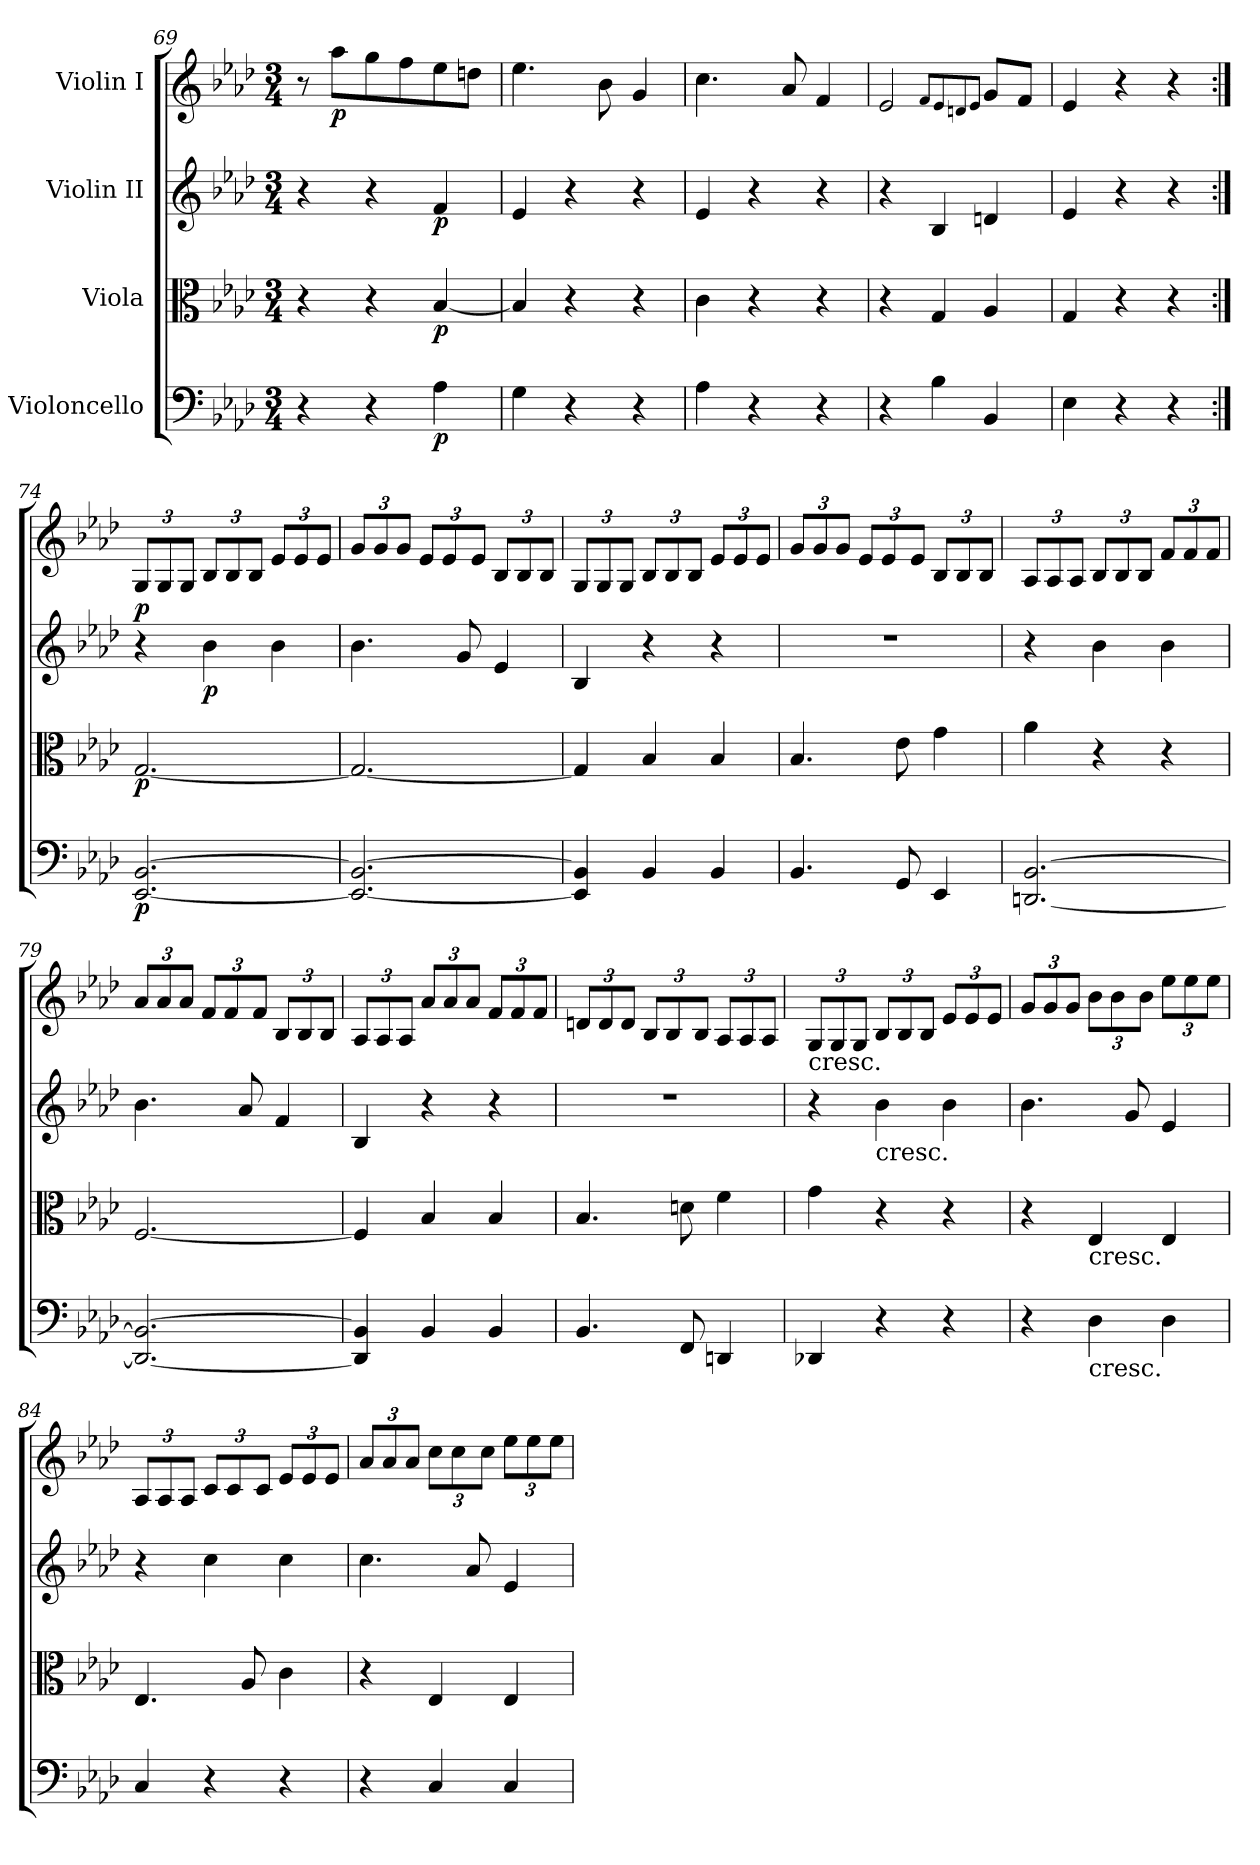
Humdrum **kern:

**kern	**dynam	**kern	**dynam	**kern	**dynam	**kern	**dynam
*part4	*part4	*part3	*part3	*part2	*part2	*part1	*part1
*staff4	*staff4	*staff3	*staff3	*staff2	*staff2	*staff1	*staff1
*I"Violoncello	*	*I"Viola	*	*I"Violin II	*	*I"Violin I	*
*clefF4	*	*clefC3	*	*clefG2	*	*clefG2	*
*k[b-e-a-d-]	*	*k[b-e-a-d-]	*	*k[b-e-a-d-]	*	*k[b-e-a-d-]	*
*M3/4	*	*M3/4	*	*M3/4	*	*M3/4	*
=69	=69	=69	=69	=69	=69	=69	=69
4r	.	4r	.	4r	.	8r	.
!	!	!	!	!	!	!	!LO:DY:b
.	.	.	.	.	.	8aa-\L	p
4r	.	4r	.	4r	.	8gg\	.
.	.	.	.	.	.	8ff\	.
!	!LO:DY:b	!	!LO:DY:b	!	!LO:DY:b	!	!
4A-\	p	[4B-/	p	4f/	p	8ee-\	.
.	.	.	.	.	.	8ddn\J	.
!!LO:PB:g=z
=70	=70	=70	=70	=70	=70	=70	=70
4G\	.	4B-/]	.	4e-/	.	4.ee-\	.
4r	.	4r	.	4r	.	.	.
.	.	.	.	.	.	8b-\	.
4r	.	4r	.	4r	.	4g/	.
=71	=71	=71	=71	=71	=71	=71	=71
4A-\	.	4c\	.	4e-/	.	4.cc\	.
4r	.	4r	.	4r	.	.	.
.	.	.	.	.	.	8a-/	.
4r	.	4r	.	4r	.	4f/	.
=72	=72	=72	=72	=72	=72	=72	=72
4r	.	4r	.	4r	.	2e-/	.
4B-\	.	4G/	.	4B-/	.	.	.
.	.	.	.	.	.	8qf/L	.
.	.	.	.	.	.	8qe-/	.
.	.	.	.	.	.	8qdn/	.
.	.	.	.	.	.	8qe-/J	.
4BB-/	.	4A-/	.	4dn/	.	8g/L	.
.	.	.	.	.	.	8f/J	.
=73	=73	=73	=73	=73	=73	=73	=73
4E-\	.	4G/	.	4e-/	.	4e-/	.
4r	.	4r	.	4r	.	4r	.
4r	.	4r	.	4r	.	4r	.
=74:|!	=74:|!	=74:|!	=74:|!	=74:|!	=74:|!	=74:|!	=74:|!
*	*	*	*	*	*	*Xbrackettup	*
!	!LO:DY:b	!	!LO:DY:b	!	!LO:DY:a	!	!
[2.EE-/ [2.BB-/	p	[2.G/	p	4r	p	12G/L	.
.	.	.	.	.	.	12G/	.
.	.	.	.	.	.	12G/J	.
!	!	!	!	!	!LO:DY:b	!	!
.	.	.	.	4b-\	p	12B-/L	.
.	.	.	.	.	.	12B-/	.
.	.	.	.	.	.	12B-/J	.
.	.	.	.	4b-\	.	12e-/L	.
.	.	.	.	.	.	12e-/	.
.	.	.	.	.	.	12e-/J	.
!!LO:LB:g=z
=75	=75	=75	=75	=75	=75	=75	=75
2.EE-/_ 2.BB-/_	.	2.G/_	.	4.b-\	.	12g/L	.
.	.	.	.	.	.	12g/	.
.	.	.	.	.	.	12g/J	.
.	.	.	.	.	.	12e-/L	.
.	.	.	.	.	.	12e-/	.
.	.	.	.	8g/	.	.	.
.	.	.	.	.	.	12e-/J	.
.	.	.	.	4e-/	.	12B-/L	.
.	.	.	.	.	.	12B-/	.
.	.	.	.	.	.	12B-/J	.
=76	=76	=76	=76	=76	=76	=76	=76
4EE-/] 4BB-/]	.	4G/]	.	4B-/	.	12G/L	.
.	.	.	.	.	.	12G/	.
.	.	.	.	.	.	12G/J	.
4BB-/	.	4B-/	.	4r	.	12B-/L	.
.	.	.	.	.	.	12B-/	.
.	.	.	.	.	.	12B-/J	.
4BB-/	.	4B-/	.	4r	.	12e-/L	.
.	.	.	.	.	.	12e-/	.
.	.	.	.	.	.	12e-/J	.
=77	=77	=77	=77	=77	=77	=77	=77
4.BB-/	.	4.B-/	.	2.r	.	12g/L	.
.	.	.	.	.	.	12g/	.
.	.	.	.	.	.	12g/J	.
.	.	.	.	.	.	12e-/L	.
.	.	.	.	.	.	12e-/	.
8GG/	.	8e-\	.	.	.	.	.
.	.	.	.	.	.	12e-/J	.
4EE-/	.	4g\	.	.	.	12B-/L	.
.	.	.	.	.	.	12B-/	.
.	.	.	.	.	.	12B-/J	.
!!LO:PB:g=z
=78	=78	=78	=78	=78	=78	=78	=78
[2.DDn/ [2.BB-/	.	4a-\	.	4r	.	12A-/L	.
.	.	.	.	.	.	12A-/	.
.	.	.	.	.	.	12A-/J	.
.	.	4r	.	4b-\	.	12B-/L	.
.	.	.	.	.	.	12B-/	.
.	.	.	.	.	.	12B-/J	.
.	.	4r	.	4b-\	.	12f/L	.
.	.	.	.	.	.	12f/	.
.	.	.	.	.	.	12f/J	.
!!LO:LB:g=z
=79	=79	=79	=79	=79	=79	=79	=79
2.DD/_ 2.BB-/_	.	[2.F/	.	4.b-\	.	12a-/L	.
.	.	.	.	.	.	12a-/	.
.	.	.	.	.	.	12a-/J	.
.	.	.	.	.	.	12f/L	.
.	.	.	.	.	.	12f/	.
.	.	.	.	8a-/	.	.	.
.	.	.	.	.	.	12f/J	.
.	.	.	.	4f/	.	12B-/L	.
.	.	.	.	.	.	12B-/	.
.	.	.	.	.	.	12B-/J	.
=80	=80	=80	=80	=80	=80	=80	=80
4DD/] 4BB-/]	.	4F/]	.	4B-/	.	12A-/L	.
.	.	.	.	.	.	12A-/	.
.	.	.	.	.	.	12A-/J	.
4BB-/	.	4B-/	.	4r	.	12a-/L	.
.	.	.	.	.	.	12a-/	.
.	.	.	.	.	.	12a-/J	.
4BB-/	.	4B-/	.	4r	.	12f/L	.
.	.	.	.	.	.	12f/	.
.	.	.	.	.	.	12f/J	.
=81	=81	=81	=81	=81	=81	=81	=81
4.BB-/	.	4.B-/	.	2.r	.	12dn/L	.
.	.	.	.	.	.	12d/	.
.	.	.	.	.	.	12d/J	.
.	.	.	.	.	.	12B-/L	.
.	.	.	.	.	.	12B-/	.
8FF/	.	8dn\	.	.	.	.	.
.	.	.	.	.	.	12B-/J	.
4DDn/	.	4f\	.	.	.	12A-/L	.
.	.	.	.	.	.	12A-/	.
.	.	.	.	.	.	12A-/J	.
!!LO:PB:g=z
=82	=82	=82	=82	=82	=82	=82	=82
!	!	!	!	!	!	!LO:TX:b:t=cresc.	!
4DD-X/	.	4g\	.	4r	.	12G/L	.
.	.	.	.	.	.	12G/	.
.	.	.	.	.	.	12G/J	.
!	!	!	!	!LO:TX:b:t=cresc.	!	!	!
4r	.	4r	.	4b-\	.	12B-/L	.
.	.	.	.	.	.	12B-/	.
.	.	.	.	.	.	12B-/J	.
4r	.	4r	.	4b-\	.	12e-/L	.
.	.	.	.	.	.	12e-/	.
.	.	.	.	.	.	12e-/J	.
=83	=83	=83	=83	=83	=83	=83	=83
4r	.	4r	.	4.b-\	.	12g/L	.
.	.	.	.	.	.	12g/	.
.	.	.	.	.	.	12g/J	.
!	!	!LO:TX:b:t=cresc.	!	!	!	!	!
!LO:TX:b:t=cresc.	!	!	!	!	!	!	!
4D-\	.	4E-/	.	.	.	12b-\L	.
.	.	.	.	.	.	12b-\	.
.	.	.	.	8g/	.	.	.
.	.	.	.	.	.	12b-\J	.
4D-\	.	4E-/	.	4e-/	.	12ee-\L	.
.	.	.	.	.	.	12ee-\	.
.	.	.	.	.	.	12ee-\J	.
=84	=84	=84	=84	=84	=84	=84	=84
4C/	.	4.E-/	.	4r	.	12A-/L	.
.	.	.	.	.	.	12A-/	.
.	.	.	.	.	.	12A-/J	.
4r	.	.	.	4cc\	.	12c/L	.
.	.	.	.	.	.	12c/	.
.	.	8A-/	.	.	.	.	.
.	.	.	.	.	.	12c/J	.
4r	.	4c\	.	4cc\	.	12e-/L	.
.	.	.	.	.	.	12e-/	.
.	.	.	.	.	.	12e-/J	.
!!LO:LB:g=z
=85	=85	=85	=85	=85	=85	=85	=85
4r	.	4r	.	4.cc\	.	12a-/L	.
.	.	.	.	.	.	12a-/	.
.	.	.	.	.	.	12a-/J	.
4C/	.	4E-/	.	.	.	12cc\L	.
.	.	.	.	.	.	12cc\	.
.	.	.	.	8a-/	.	.	.
.	.	.	.	.	.	12cc\J	.
4C/	.	4E-/	.	4e-/	.	12ee-\L	.
.	.	.	.	.	.	12ee-\	.
.	.	.	.	.	.	12ee-\J	.
=	=	=	=	=	=	=	=
*-	*-	*-	*-	*-	*-	*-	*-
